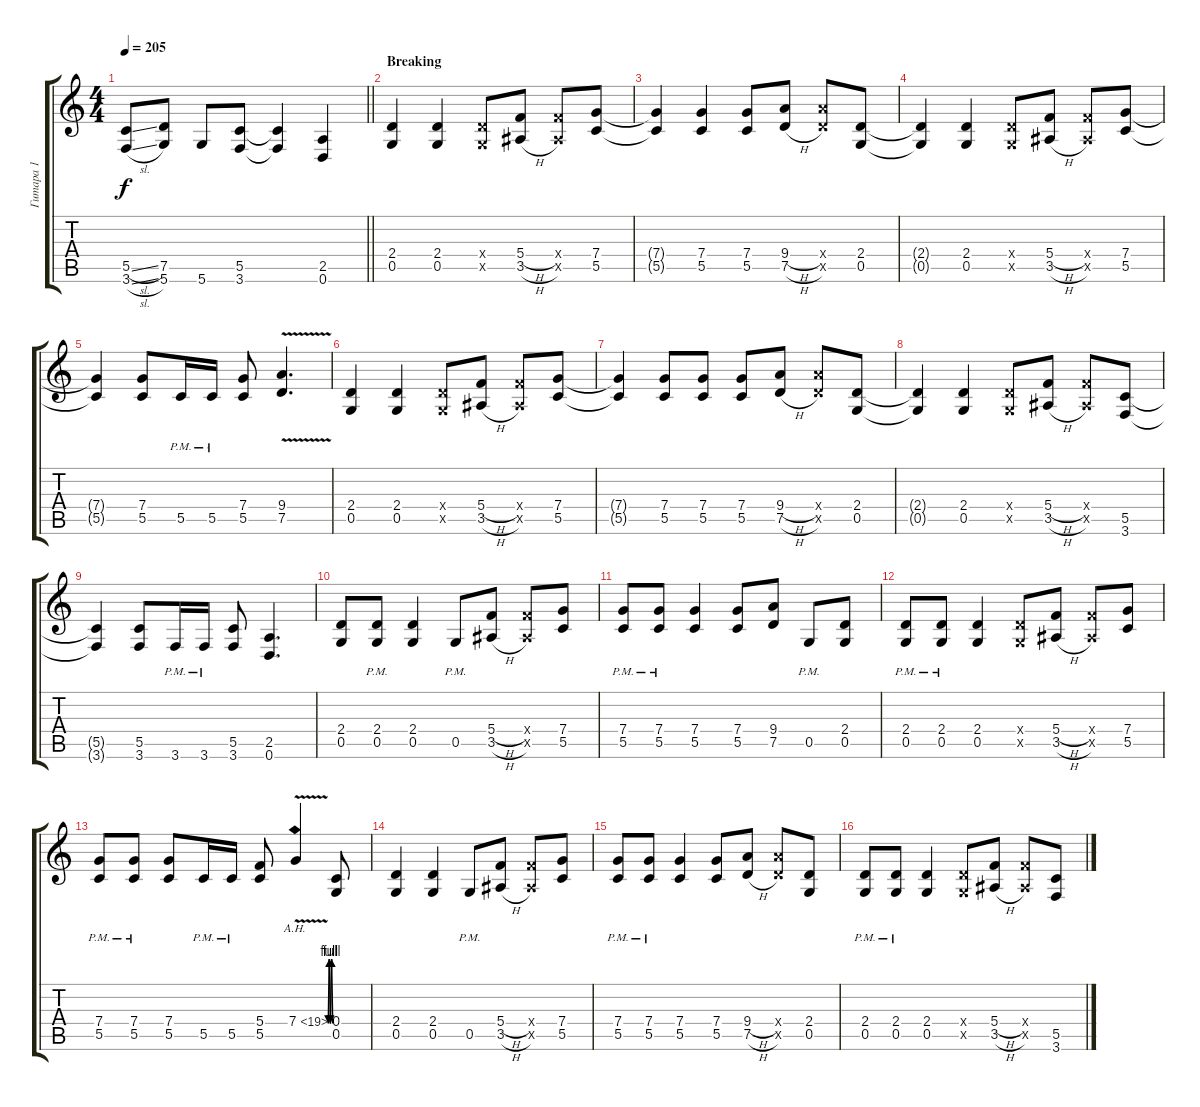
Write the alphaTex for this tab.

\track ("Гитара 1" "Гитара 1") {instrument distortionguitar}
\staff {score tabs}
\tuning (D4 A3 F3 C3 G2 D2) {hide}
\ts (4 4)
\tempo 205
\clef g2
\barLineRight lightlight
\ks aminor
(5.5{sl} 3.6{sl}).8{dy f} (7.5 5.6).8 5.6.8 (5.5 3.6).8 (5.5{t} 3.6{t}).4 (2.5 0.6).4 |
\section ("" "Breaking")
(2.4 0.5).4 (2.4 0.5).4 (2.4{x} 0.5{x}).8 (5.4{h} 3.5{h}).8 (5.4{x} 3.5{x}).8 (7.4 5.5).8 |
(7.4{t} 5.5{t}).4 (7.4 5.5).4 (7.4 5.5).8 (9.4{h} 7.5{h}).8 (9.4{x} 7.5{x}).8 (2.4 0.5).8 |
(2.4{t} 0.5{t}).4 (2.4 0.5).4 (2.4{x} 0.5{x}).8 (5.4{h} 3.5{h}).8 (5.4{x} 3.5{x}).8 (7.4 5.5).8 |
(7.4{t} 5.5{t}).4 (7.4 5.5).8 5.5{pm}.16 5.5{pm}.16 (7.4 5.5).8 (9.4{v} 7.5{v}).4{d} |
(2.4 0.5).4 (2.4 0.5).4 (2.4{x} 0.5{x}).8 (5.4{h} 3.5{h}).8 (5.4{x} 3.5{x}).8 (7.4 5.5).8 |
(7.4{t} 5.5{t}).4 (7.4 5.5).8 (7.4 5.5).8 (7.4 5.5).8 (9.4{h} 7.5{h}).8 (9.4{x} 7.5{x}).8 (2.4 0.5).8 |
(2.4{t} 0.5{t}).4 (2.4 0.5).4 (2.4{x} 0.5{x}).8 (5.4{h} 3.5{h}).8 (5.4{x} 3.5{x}).8 (5.5 3.6).8 |
(5.5{t} 3.6{t}).4 (5.5 3.6).8 3.6{pm}.16 3.6{pm}.16 (5.5 3.6).8 (2.5 0.6).4{d} |
(2.4 0.5).8 (2.4{pm} 0.5{pm}).8 (2.4 0.5).4 0.5{pm}.8 (5.4{h} 3.5{h}).8 (5.4{x} 3.5{x}).8 (7.4 5.5).8 |
(7.4{pm} 5.5{pm}).8 (7.4{pm} 5.5{pm}).8 (7.4 5.5).4 (7.4 5.5).8 (9.4 7.5).8 0.5{pm}.8 (2.4 0.5).8 |
(2.4{pm} 0.5{pm}).8 (2.4{pm} 0.5{pm}).8 (2.4 0.5).4 (2.4{x} 0.5{x}).8 (5.4{h} 3.5{h}).8 (5.4{x} 3.5{x}).8 (7.4 5.5).8 |
(7.4{pm} 5.5{pm}).8 (7.4{pm} 5.5{pm}).8 (7.4 5.5).8 5.5{pm}.16 5.5{pm}.16 (5.4 5.5).8 7.4{be (custom 0 0 15 4 31 0 46 4 60 0) ah 12 v}.4 (0.4 0.5).8 |
(2.4 0.5).4 (2.4 0.5).4 0.5{pm}.8 (5.4{h} 3.5{h}).8 (5.4{x} 3.5{x}).8 (7.4 5.5).8 |
(7.4{pm} 5.5{pm}).8 (7.4{pm} 5.5{pm}).8 (7.4 5.5).4 (7.4 5.5).8 (9.4{h} 7.5{h}).8 (9.4{x} 7.5{x}).8 (2.4 0.5).8 |
(2.4{pm} 0.5{pm}).8 (2.4{pm} 0.5{pm}).8 (2.4 0.5).4 (2.4{x} 0.5{x}).8 (5.4{h} 3.5{h}).8 (5.4{x} 3.5{x}).8 (5.5 3.6).8
